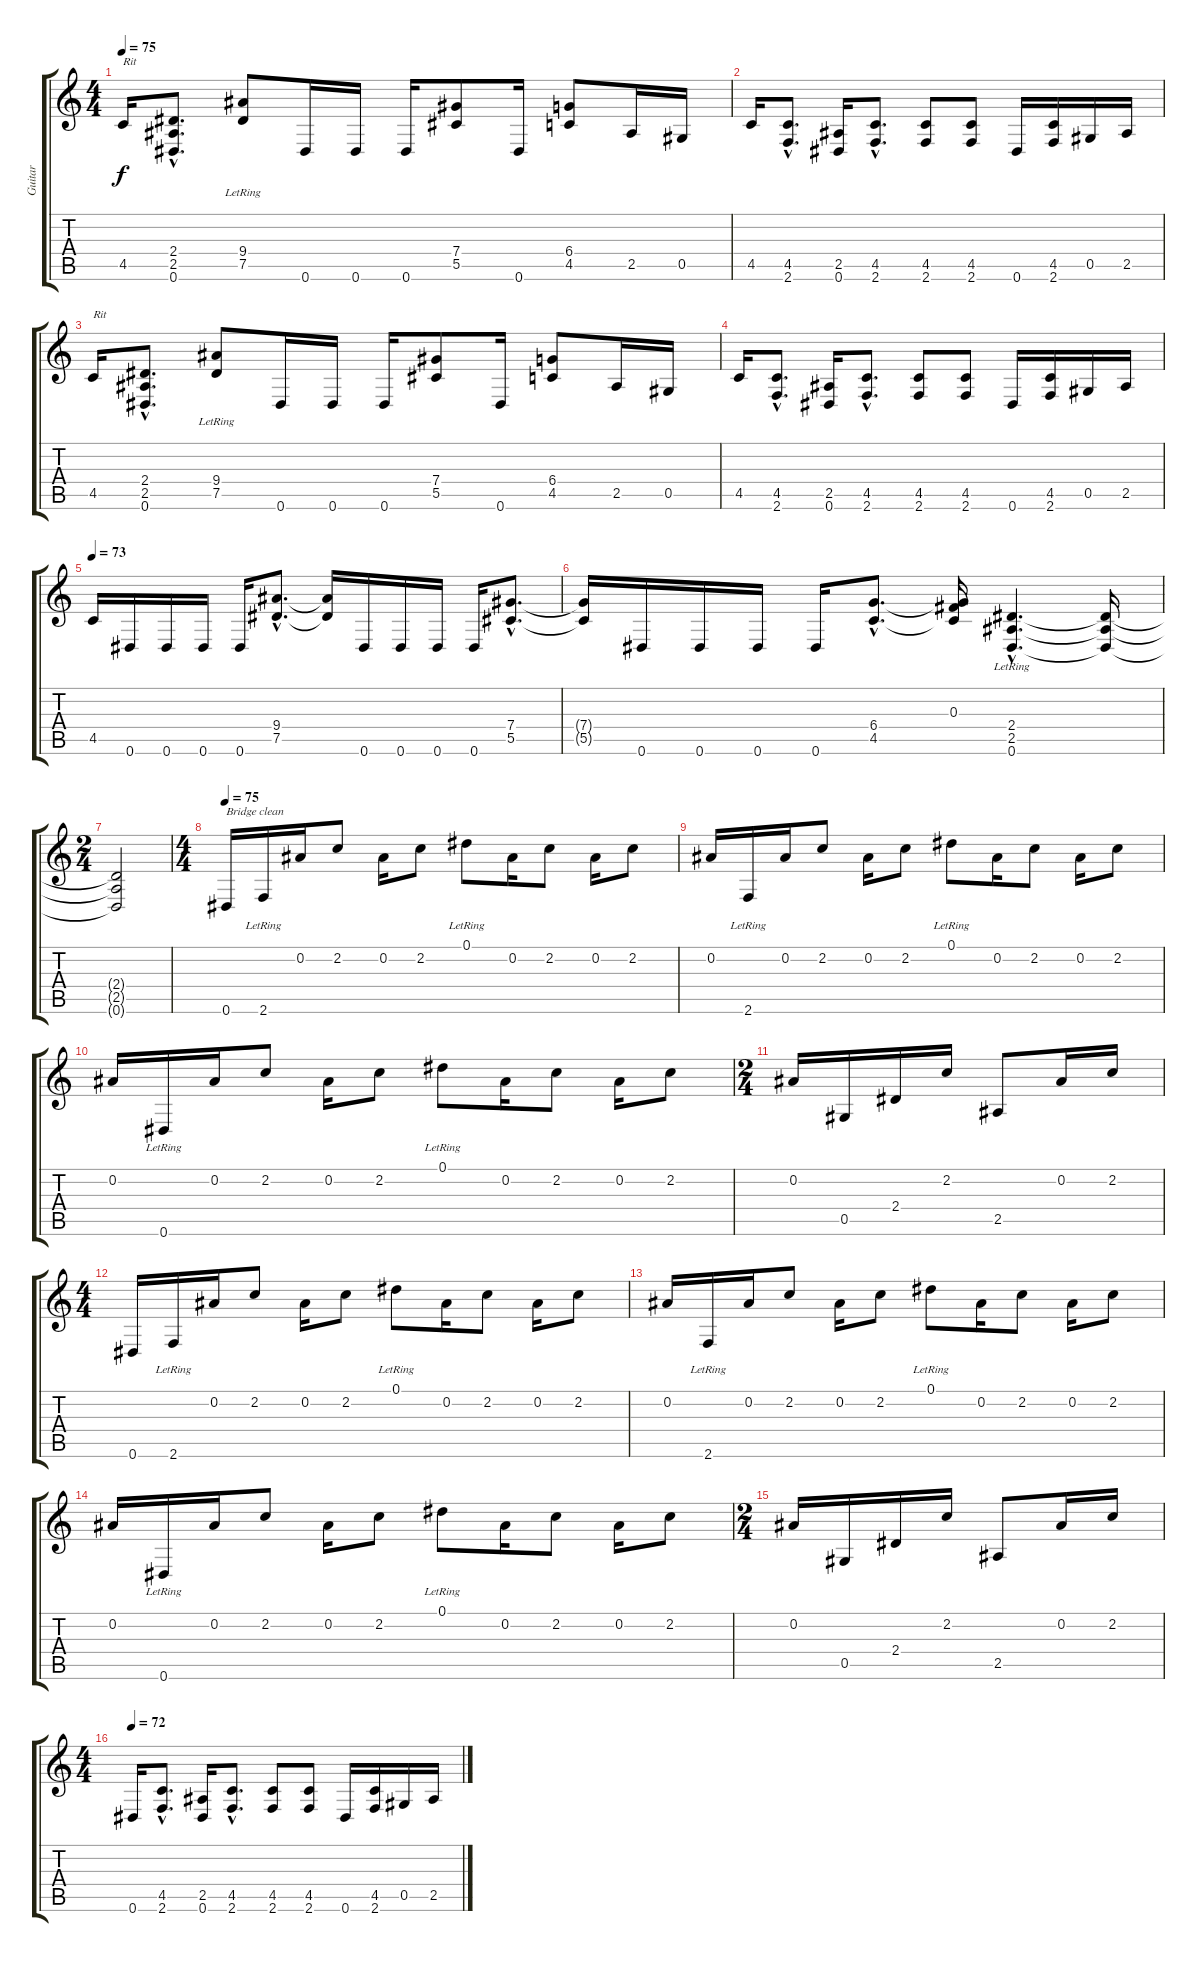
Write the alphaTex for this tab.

\track ("Guitar " "Guitar ") {instrument electricguitarclean}
\staff {score tabs}
\tuning (Eb4 Bb3 Gb3 Db3 Ab2 Eb2) {hide}
\ts (4 4)
\tempo 75
\clef g2
\ks c
4.5.16{txt "Rit" dy f} (2.4{hac} 2.5{hac} 0.6{hac}).8{d} (9.4 7.5{lr}).8 0.6.16 0.6.16 0.6.16 (7.4 5.5).8 0.6.16 (6.4 4.5).8 2.5.16 0.5.16 |
4.5.16 (4.5{hac} 2.6{hac}).8{d} (2.5 0.6).16 (4.5{hac} 2.6{hac}).8{d} (4.5 2.6).8 (4.5 2.6).8 0.6.16 (4.5 2.6).16 0.5.16 2.5.16 |
4.5.16{txt "Rit"} (2.4{hac} 2.5{hac} 0.6{hac}).8{d} (9.4 7.5{lr}).8 0.6.16 0.6.16 0.6.16 (7.4 5.5).8 0.6.16 (6.4 4.5).8 2.5.16 0.5.16 |
4.5.16 (4.5{hac} 2.6{hac}).8{d} (2.5 0.6).16 (4.5{hac} 2.6{hac}).8{d} (4.5 2.6).8 (4.5 2.6).8 0.6.16 (4.5 2.6).16 0.5.16 2.5.16 |
\tempo 73
4.5.16 0.6.16 0.6.16 0.6.16 0.6.16 (9.4{hac} 7.5{hac}).8{d} (9.4{t} 7.5{t}).16 0.6.16 0.6.16 0.6.16 0.6.16 (7.4{hac} 5.5{hac}).8{d} |
(7.4{t} 5.5{t}).16 0.6.16 0.6.16 0.6.16 0.6.16 (6.4{hac} 4.5{hac}).8{d} (0.3 6.4{t} 4.5{t}).16 (2.4{hac} 2.5{hac} 0.6{hac lr}).4{d} (2.4{t} 2.5{t} 0.6{t}).16 |
\ts (2 4)
(2.4{t} 2.5{t} 0.6{t}).2 |
\ts (4 4)
\tempo 75
0.6.16{txt "Bridge clean" instrument electricguitarclean} 2.6{lr}.16 0.2.16 2.2.8 0.2.16 2.2.8 0.1{lr}.8 0.2.16 2.2.8 0.2.16 2.2.8 |
0.2.16 2.6{lr}.16 0.2.16 2.2.8 0.2.16 2.2.8 0.1{lr}.8 0.2.16 2.2.8 0.2.16 2.2.8 |
0.2.16 0.6{lr}.16 0.2.16 2.2.8 0.2.16 2.2.8 0.1{lr}.8 0.2.16 2.2.8 0.2.16 2.2.8 |
\ts (2 4)
0.2.16 0.5.16 2.4.16 2.2.16 2.5.8 0.2.16 2.2.16 |
\ts (4 4)
0.6.16 2.6{lr}.16 0.2.16 2.2.8 0.2.16 2.2.8 0.1{lr}.8 0.2.16 2.2.8 0.2.16 2.2.8 |
0.2.16 2.6{lr}.16 0.2.16 2.2.8 0.2.16 2.2.8 0.1{lr}.8 0.2.16 2.2.8 0.2.16 2.2.8 |
0.2.16 0.6{lr}.16 0.2.16 2.2.8 0.2.16 2.2.8 0.1{lr}.8 0.2.16 2.2.8 0.2.16 2.2.8 |
\ts (2 4)
0.2.16 0.5.16 2.4.16 2.2.16 2.5.8 0.2.16 2.2.16 |
\ts (4 4)
\tempo 72
0.6.16{instrument distortionguitar} (4.5{hac} 2.6{hac}).8{d} (2.5 0.6).16 (4.5{hac} 2.6{hac}).8{d} (4.5 2.6).8 (4.5 2.6).8 0.6.16 (4.5 2.6).16 0.5.16 2.5.16
